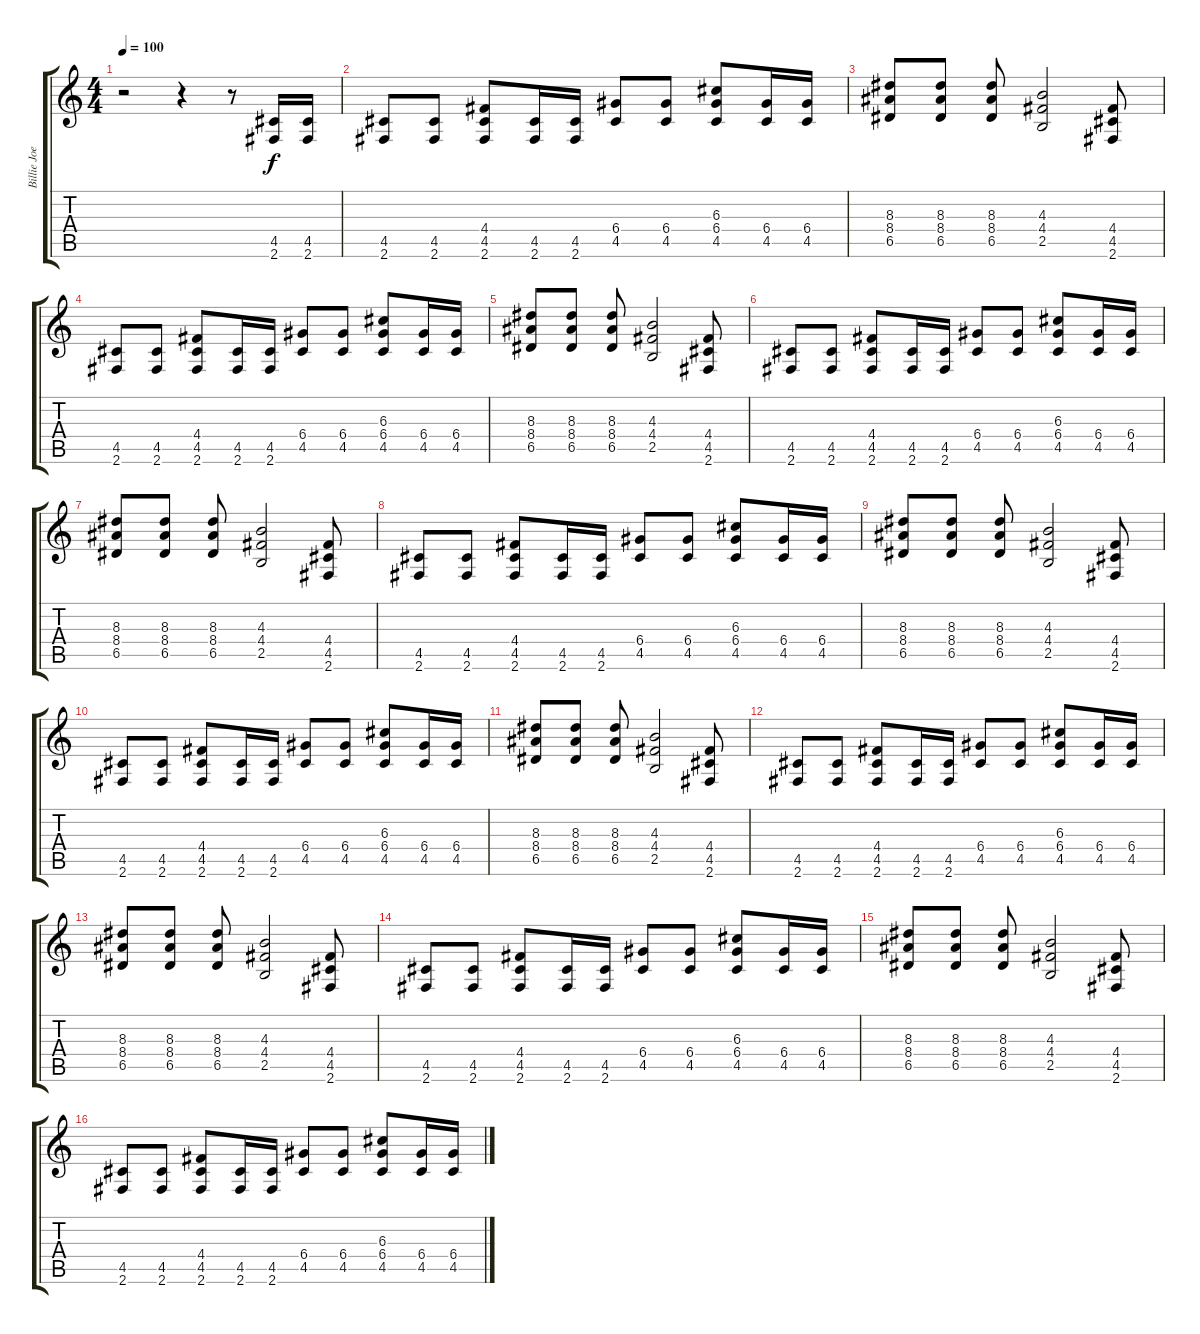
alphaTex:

\track ("Billie Joe" "Billie Joe") {instrument distortionguitar}
\staff {score tabs}
\tuning (E4 B3 G3 D3 A2 E2) {hide}
\ts (4 4)
\tempo 100
\clef g2
\ks c
r.2{dy f instrument distortionguitar} r.4 r.8 (4.5 2.6).16 (4.5 2.6).16 |
(4.5 2.6).8 (4.5 2.6).8 (4.4 4.5 2.6).8 (4.5 2.6).16 (4.5 2.6).16 (6.4 4.5).8 (6.4 4.5).8 (6.3 6.4 4.5).8 (6.4 4.5).16 (6.4 4.5).16 |
(8.3 8.4 6.5).8 (8.3 8.4 6.5).8 (8.3 8.4 6.5).8 (4.3 4.4 2.5).2 (4.4 4.5 2.6).8 |
(4.5 2.6).8 (4.5 2.6).8 (4.4 4.5 2.6).8 (4.5 2.6).16 (4.5 2.6).16 (6.4 4.5).8 (6.4 4.5).8 (6.3 6.4 4.5).8 (6.4 4.5).16 (6.4 4.5).16 |
(8.3 8.4 6.5).8 (8.3 8.4 6.5).8 (8.3 8.4 6.5).8 (4.3 4.4 2.5).2 (4.4 4.5 2.6).8 |
(4.5 2.6).8 (4.5 2.6).8 (4.4 4.5 2.6).8 (4.5 2.6).16 (4.5 2.6).16 (6.4 4.5).8 (6.4 4.5).8 (6.3 6.4 4.5).8 (6.4 4.5).16 (6.4 4.5).16 |
(8.3 8.4 6.5).8 (8.3 8.4 6.5).8 (8.3 8.4 6.5).8 (4.3 4.4 2.5).2 (4.4 4.5 2.6).8 |
(4.5 2.6).8 (4.5 2.6).8 (4.4 4.5 2.6).8 (4.5 2.6).16 (4.5 2.6).16 (6.4 4.5).8 (6.4 4.5).8 (6.3 6.4 4.5).8 (6.4 4.5).16 (6.4 4.5).16 |
(8.3 8.4 6.5).8 (8.3 8.4 6.5).8 (8.3 8.4 6.5).8 (4.3 4.4 2.5).2 (4.4 4.5 2.6).8 |
(4.5 2.6).8 (4.5 2.6).8 (4.4 4.5 2.6).8 (4.5 2.6).16 (4.5 2.6).16 (6.4 4.5).8 (6.4 4.5).8 (6.3 6.4 4.5).8 (6.4 4.5).16 (6.4 4.5).16 |
(8.3 8.4 6.5).8 (8.3 8.4 6.5).8 (8.3 8.4 6.5).8 (4.3 4.4 2.5).2 (4.4 4.5 2.6).8 |
(4.5 2.6).8 (4.5 2.6).8 (4.4 4.5 2.6).8 (4.5 2.6).16 (4.5 2.6).16 (6.4 4.5).8 (6.4 4.5).8 (6.3 6.4 4.5).8 (6.4 4.5).16 (6.4 4.5).16 |
(8.3 8.4 6.5).8 (8.3 8.4 6.5).8 (8.3 8.4 6.5).8 (4.3 4.4 2.5).2 (4.4 4.5 2.6).8 |
(4.5 2.6).8 (4.5 2.6).8 (4.4 4.5 2.6).8 (4.5 2.6).16 (4.5 2.6).16 (6.4 4.5).8 (6.4 4.5).8 (6.3 6.4 4.5).8 (6.4 4.5).16 (6.4 4.5).16 |
(8.3 8.4 6.5).8 (8.3 8.4 6.5).8 (8.3 8.4 6.5).8 (4.3 4.4 2.5).2 (4.4 4.5 2.6).8 |
(4.5 2.6).8 (4.5 2.6).8 (4.4 4.5 2.6).8 (4.5 2.6).16 (4.5 2.6).16 (6.4 4.5).8 (6.4 4.5).8 (6.3 6.4 4.5).8 (6.4 4.5).16 (6.4 4.5).16
